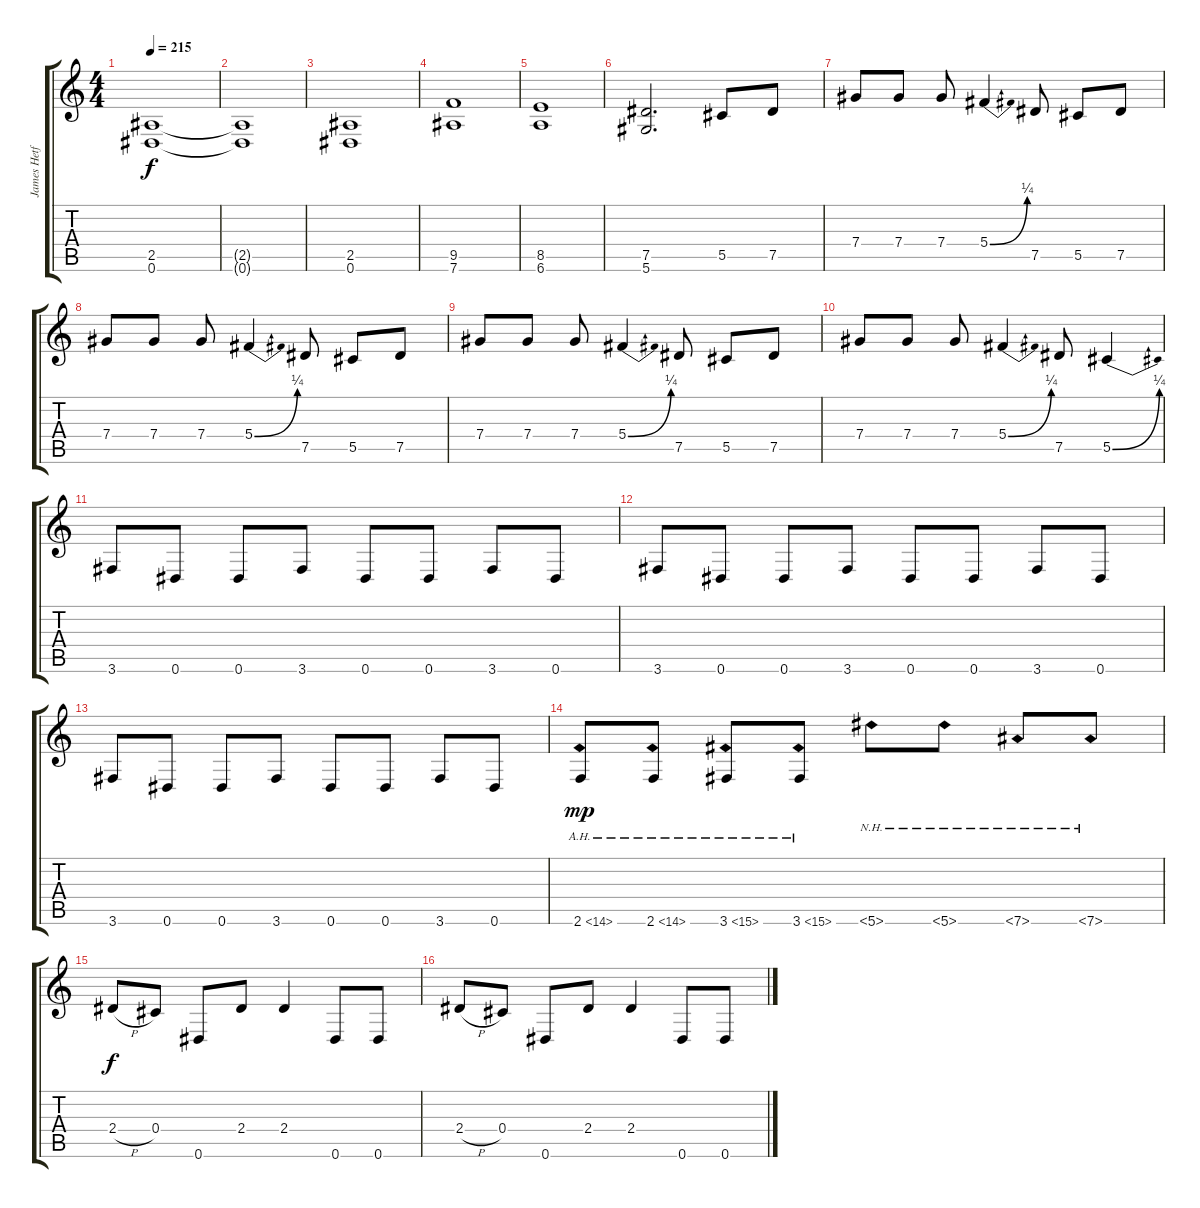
\track ("James Hetfield" "James Hetf") {instrument overdrivenguitar}
\staff {score tabs}
\tuning (Eb4 Bb3 Gb3 Db3 Ab2 Eb2) {hide}
\ts (4 4)
\tempo 215
\clef g2
\ks c
(2.5 0.6).1{dy f} |
(2.5{t} 0.6{t}).1 |
(2.5 0.6).1 |
(9.5 7.6).1 |
(8.5 6.6).1 |
(7.5 5.6).2{d} 5.5.8 7.5.8 |
7.4.8 7.4.8 7.4.8 5.4{be (bend 0 0 60 1)}.4 7.5.8 5.5.8 7.5.8 |
7.4.8 7.4.8 7.4.8 5.4{be (bend 0 0 60 1)}.4 7.5.8 5.5.8 7.5.8 |
7.4.8 7.4.8 7.4.8 5.4{be (bend 0 0 60 1)}.4 7.5.8 5.5.8 7.5.8 |
7.4.8 7.4.8 7.4.8 5.4{be (bend 0 0 60 1)}.4 7.5.8 5.5{be (bend 0 0 60 1)}.4 |
3.6.8 0.6.8 0.6.8 3.6.8 0.6.8 0.6.8 3.6.8 0.6.8 |
3.6.8 0.6.8 0.6.8 3.6.8 0.6.8 0.6.8 3.6.8 0.6.8 |
3.6.8 0.6.8 0.6.8 3.6.8 0.6.8 0.6.8 3.6.8 0.6.8 |
2.6{ah 12}.8{dy mp} 2.6{ah 12}.8 3.6{ah 12}.8 3.6{ah 12}.8 5.6{nh}.8 5.6{nh}.8 7.6{nh}.8 7.6{nh}.8 |
2.4{h}.8{dy f} 0.4.8 0.6.8 2.4.8 2.4.4 0.6.8 0.6.8 |
2.4{h}.8 0.4.8 0.6.8 2.4.8 2.4.4 0.6.8 0.6.8
